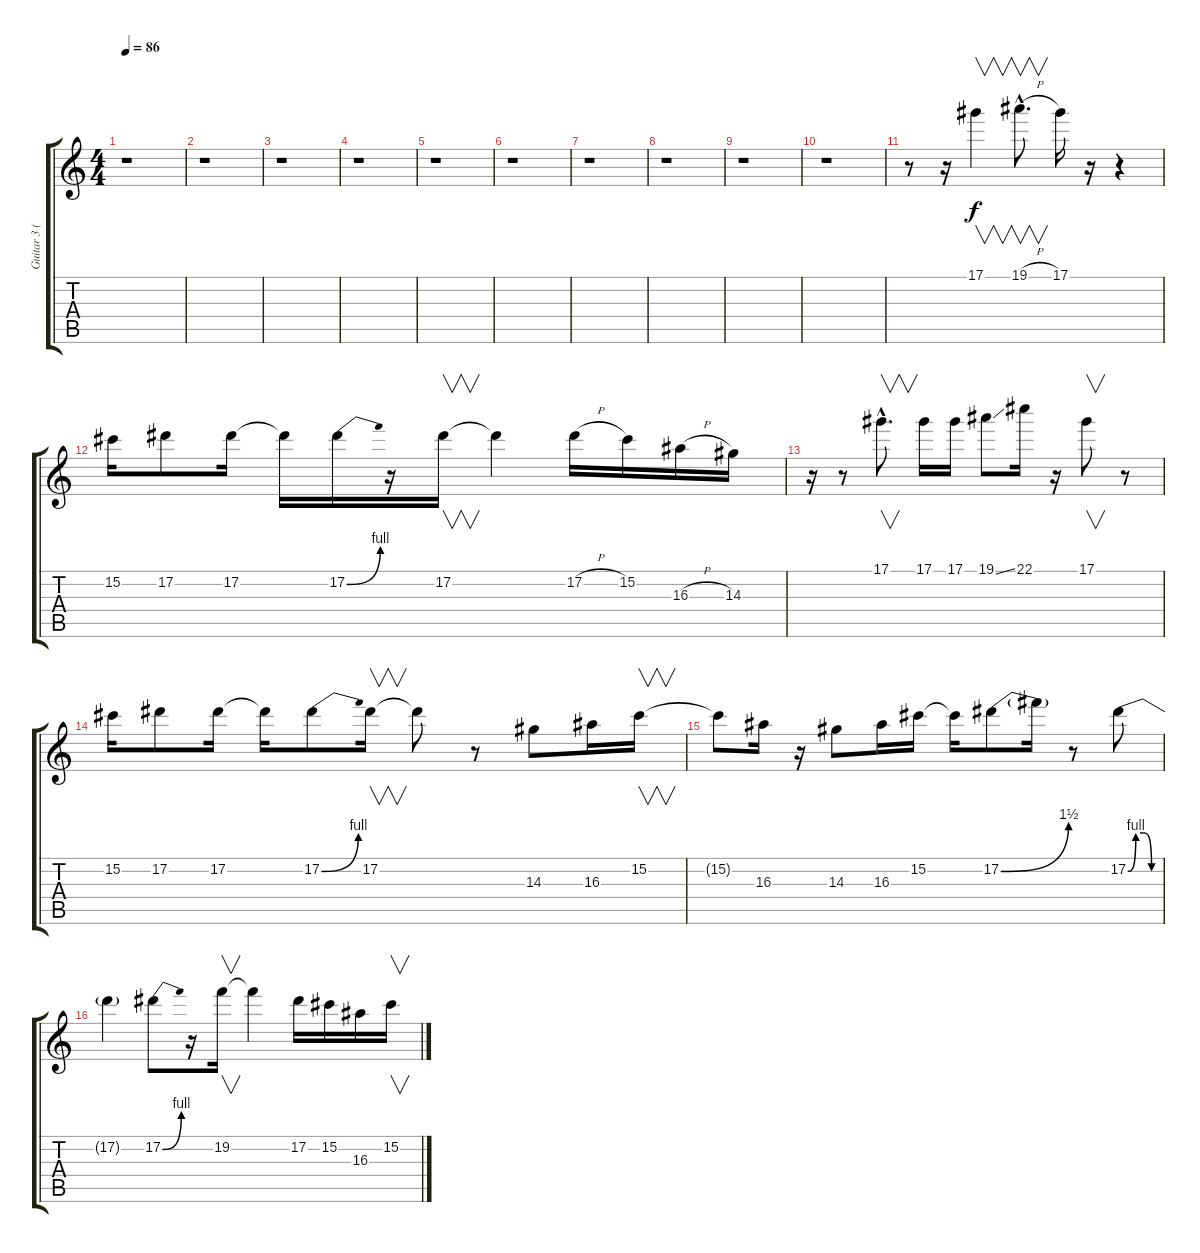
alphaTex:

\track ("Guitar 3 (Solo)" "Guitar 3 (") {instrument distortionguitar}
\staff {score tabs}
\tuning (Eb4 Bb3 Gb3 Db3 Ab2 Db2) {hide}
\ts (4 4)
\tempo 86
\clef g2
\ks c
r.1{dy f instrument distortionguitar} |
r.1 |
r.1 |
r.1 |
r.1 |
r.1 |
r.1 |
r.1 |
r.1 |
r.1 |
r.8 r.16 17.1.4{v} 19.1{h hac}.8{v d} 17.1.16 r.16 r.4 |
15.2.16 17.2.8 17.2.16 17.2{t}.16 17.2{be (bend 0 0 60 4)}.16 r.16 17.2.16{v} 17.2{t}.4 17.2{h}.16 15.2.16 16.3{h}.16 14.3.16 |
r.16 r.8 17.1{hac}.8{v d} 17.1.16 17.1.16 19.1{ss}.8 22.1.16 r.16 17.1.8{v} r.8 |
15.2.16 17.2.8 17.2.16 17.2{t}.16 17.2{be (bend 0 0 60 4)}.8 17.2.16{v} 17.2{t}.8 r.8 14.3.8 16.3.16 15.2.16{v} |
15.2{t}.8 16.3.16 r.16 14.3.8 16.3.16 15.2.16 15.2{t}.16 17.2{be (bend 0 0 60 6)}.8 17.2{t}.16 r.8 17.2{be (custom 0 0 15 4 30 4 45 0 60 0)}.8 |
17.2{t}.4 17.2{be (bend 0 0 60 4)}.8 r.16 19.2.16{v} 19.2{t}.4 17.2.16 15.2.16 16.3.16 15.2.16{v}
